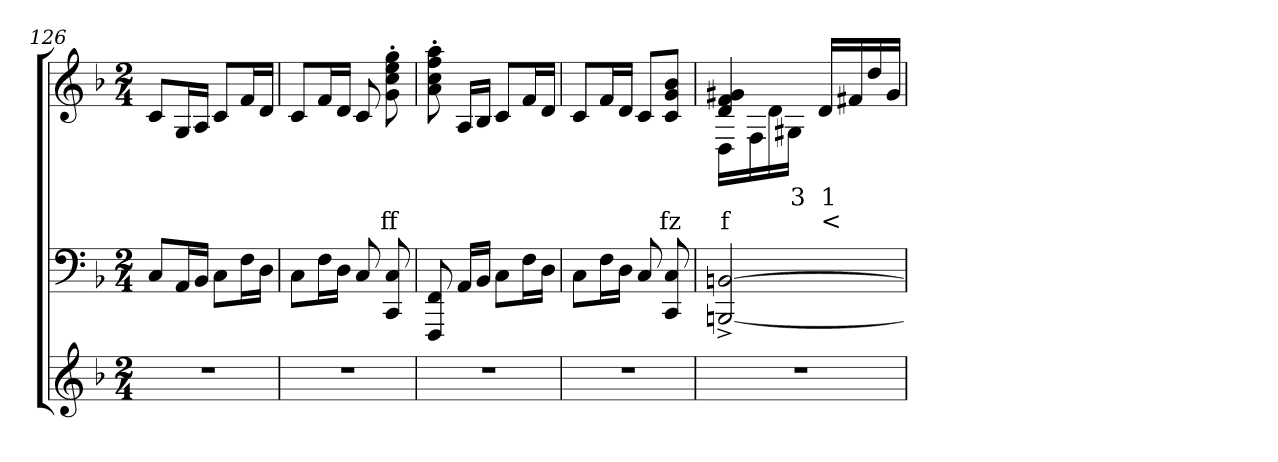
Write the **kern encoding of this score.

**kern	**kern	**kern	**text	**text
*part3	*part2	*part1	*part1	*part1
*staff3	*staff2	*staff1	*staff1	*staff1
*clefG2	*clefF4	*clefG2	*	*
*k[b-]	*k[b-]	*k[b-]	*	*
*M2/4	*M2/4	*M2/4	*	*
=126	=126	=126	=126	=126
2r	8CL	8cL	.	.
.	16AAL	16GL	.	.
.	16BB-JJ	16AJJ	.	.
.	8CL	8cL	.	.
.	16FL	16fL	.	.
.	16DJJ	16dJJ	.	.
=127	=127	=127	=127	=127
2r	8CL	8cL	.	.
.	16FL	16fL	.	.
.	16DJJ	16dJJ	.	.
.	8C	8c	.	.
.	8C 8CC	8gg'> 8ee'> 8cc'> 8g'>	.	ff
=128	=128	=128	=128	=128
2r	8FF 8FFF	8aa'> 8ff'> 8cc'> 8a'>	.	.
.	16AALL	16ALL	.	.
.	16BB-JJ	16B-JJ	.	.
.	8CL	8cL	.	.
.	16FL	16fL	.	.
.	16DJJ	16dJJ	.	.
=129	=129	=129	=129	=129
2r	8CL	8cL	.	.
.	16FL	16fL	.	.
.	16DJJ	16dJJ	.	.
.	8C	8cL	.	.
.	8C 8CC	8b- 8g 8cJ	.	fz
=130	=130	=130	=130	=130
*	*	*^	*	*
2r	[2BBn^> [2BBBn^>	4g#X 4f 4d	16DLL	.	f
.	.	.	16F	.	.
.	.	.	16d	.	.
.	.	.	16G#JJ	3	.
.	.	4ryy	16dLL	1	<
.	.	.	16f#X	.	.
.	.	.	16dd	.	.
.	.	.	16g#JJ	.	.
*	*	*v	*v	*	*
=	=	=	=	=
*-	*-	*-	*-	*-
